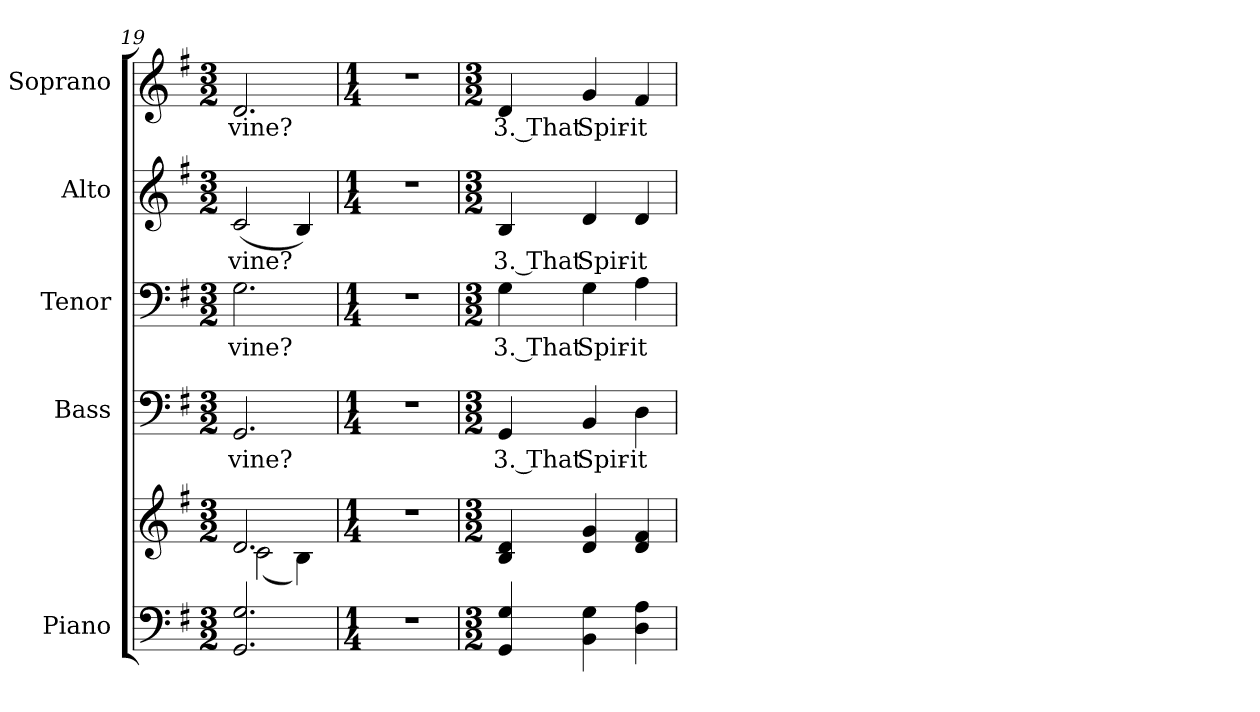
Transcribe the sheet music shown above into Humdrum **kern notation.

**kern	**kern	**kern	**text	**kern	**text	**kern	**text	**kern	**text
*part5	*part5	*part4	*part4	*part3	*part3	*part2	*part2	*part1	*part1
*staff6	*staff5	*staff4	*staff4	*staff3	*staff3	*staff2	*staff2	*staff1	*staff1
*I"Piano	*	*I"Bass	*	*I"Tenor	*	*I"Alto	*	*I"Soprano	*
*I'Pno.	*	*I'B.	*	*I'T.	*	*I'A.	*	*I'S.	*
!!LO:PB:g=z
*clefF4	*clefG2	*clefF4	*	*clefF4	*	*clefG2	*	*clefG2	*
*k[f#]	*k[f#]	*k[f#]	*	*k[f#]	*	*k[f#]	*	*k[f#]	*
*G:	*G:	*G:	*	*G:	*	*G:	*	*G:	*
*M3/2	*M3/2	*M3/2	*	*M3/2	*	*M3/2	*	*M3/2	*
=19	=19	=19	=19	=19	=19	=19	=19	=19	=19
*	*^	*	*	*	*	*	*	*	*
!	!	!	!	!LO:LY:b:color=#000000	!	!	!	!	!	!
!	!	!	!	!	!	!LO:LY:b:color=#000000	!	!	!	!
!	!	!	!	!	!	!	!	!LO:LY:b:color=#000000	!	!
!	!	!	!	!	!	!	!	!	!	!LO:LY:b:color=#000000
2.GGi/ 2.Gi	2.di/	(2ci\	2.GGi/	-vine?	2.Gi\	-vine?	(2ci/	-vine?	2.di/	-vine?
.	.	4Bi\)	.	.	.	.	4Bi/)	.	.	.
*	*v	*v	*	*	*	*	*	*	*	*
=20	=20	=20	=20	=20	=20	=20	=20	=20	=20
*M1/4	*M1/4	*M1/4	*	*M1/4	*	*M1/4	*	*M1/4	*
*	*^	*	*	*	*	*	*	*	*
!LO:N:vis=1	!LO:N:vis=1	!	!LO:N:vis=1	!	!LO:N:vis=1	!	!LO:N:vis=1	!	!LO:N:vis=1	!
*	*v	*v	*	*	*	*	*	*	*	*
4r	4r	4r	.	4r	.	4r	.	4r	.
!!LO:PB:g=z
=21	=21	=21	=21	=21	=21	=21	=21	=21	=21
*M3/2	*M3/2	*M3/2	*	*M3/2	*	*M3/2	*	*M3/2	*
!	!	!	!LO:LY:b:color=#000000	!	!	!	!	!	!
!	!	!	!	!	!LO:LY:b:color=#000000	!	!	!	!
!	!	!	!	!	!	!	!LO:LY:b:color=#000000	!	!
!	!	!	!	!	!	!	!	!	!LO:LY:b:color=#000000
4GGi/ 4Gi	4Bi/ 4di	4GGi/	3. That	4Gi\	3. That	4Bi/	3. That	4di/	3. That
!	!	!	!LO:LY:b:color=#000000	!	!	!	!	!	!
!	!	!	!	!	!LO:LY:b:color=#000000	!	!	!	!
!	!	!	!	!	!	!	!LO:LY:b:color=#000000	!	!
!	!	!	!	!	!	!	!	!	!LO:LY:b:color=#000000
4BBi\ 4Gi	4di/ 4gi	4BBi/	Spir-	4Gi\	Spir-	4di/	Spir-	4gi/	Spir-
!	!	!	!LO:LY:b:color=#000000	!	!	!	!	!	!
!	!	!	!	!	!LO:LY:b:color=#000000	!	!	!	!
!	!	!	!	!	!	!	!LO:LY:b:color=#000000	!	!
!	!	!	!	!	!	!	!	!	!LO:LY:b:color=#000000
4Di\ 4Ai	4di/ 4f#i	4Di\	-it	4Ai\	-it	4di/	-it	4f#i/	-it
=	=	=	=	=	=	=	=	=	=
*-	*-	*-	*-	*-	*-	*-	*-	*-	*-
